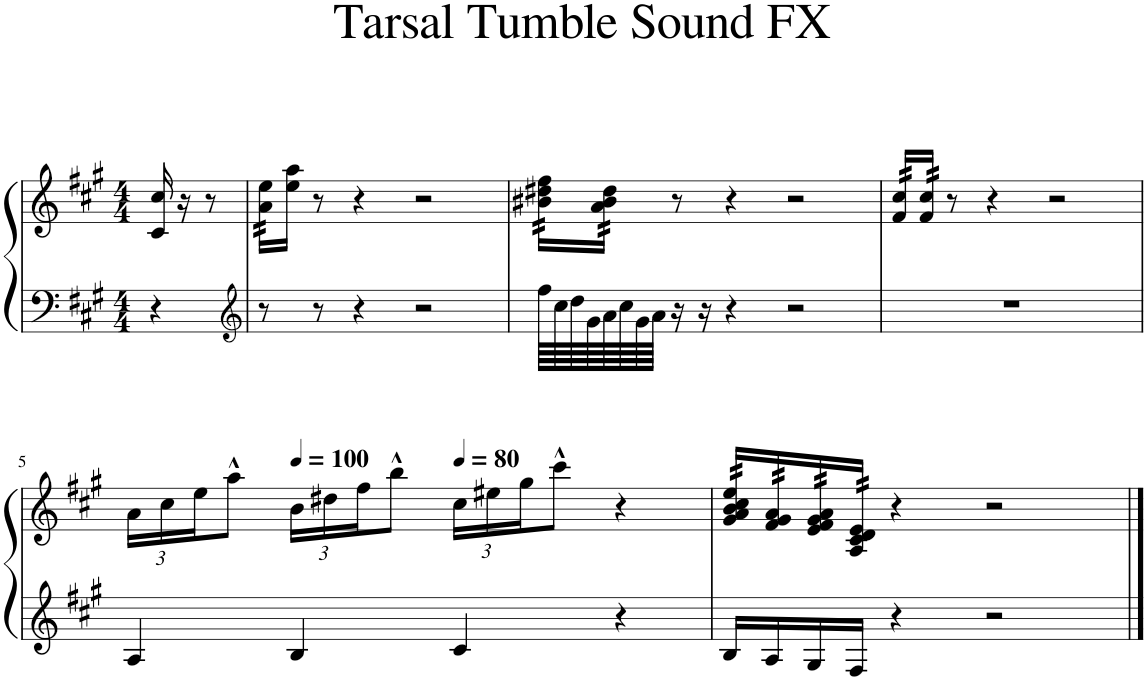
**kern	**kern
*part1	*part1
*staff2	*staff1
*I"Piano	*
*I'Pno.	*
*clefF4	*clefG2
*k[f#c#g#]	*k[f#c#g#]
*M4/4	*M4/4
=1	=1
4r	16c#/ 16cc#/
.	16r
.	8r
=2	=2
*clefG2	*
*	*tremolo
8r	64a\ 64ee\LLLL
.	64a\ 64ee\
.	64a\ 64ee\
.	64a\ 64ee\
*	*Xtremolo
.	16ee\ 16aa\JJ
8r	8r
4r	4r
2r	2r
=3	=3
*	*tremolo
64ff#\LLLL	64b#X\ 64dd#X\ 64ff#\LLLL
64cc#\	64b#X\ 64dd#X\ 64ff#\
64dd\	64b#X\ 64dd#X\ 64ff#\
64g#\	64b#X\ 64dd#X\ 64ff#\
64a\	64a\ 64b#\ 64dd#\
64cc#\	64a\ 64b#\ 64dd#\
64g#\	64a\ 64b#\ 64dd#\
64a\JJJJ	64a\ 64b#\ 64dd#\JJJJ
16r	8r
16r	.
4r	4r
2r	2r
=4	=4
1r	64f#/ 64cc#/LLLL
.	64f#/ 64cc#/
.	64f#/ 64cc#/
.	64f#/ 64cc#/
.	64f#/ 64cc#/
.	64f#/ 64cc#/
.	64f#/ 64cc#/
.	64f#/ 64cc#/JJJJ
*	*Xtremolo
.	8r
.	4r
.	2r
!!LO:LB:g=z
=5	=5
*	*Xbrackettup
4A/	24a\LL
.	24cc#\
.	24ee\J
.	8aa^^\J
*	*MM100
4B/	24b\LL
.	24dd#X\
.	24ff#\J
.	8bb^^\J
*	*MM80
4c#/	24cc#\LL
.	24ee#X\
.	24gg#\J
.	8ccc#^^\J
4r	4r
=6	=6
*	*tremolo
16B/LL	64g#/ 64a/ 64b/ 64cc#/ 64ee/LLLL
.	64g#/ 64a/ 64b/ 64cc#/ 64ee/
.	64g#/ 64a/ 64b/ 64cc#/ 64ee/
.	64g#/ 64a/ 64b/ 64cc#/ 64ee/
16A/	64f#/ 64g#/ 64a/
.	64f#/ 64g#/ 64a/
.	64f#/ 64g#/ 64a/
.	64f#/ 64g#/ 64a/
16G#/	64e/ 64f#/ 64g#/ 64a/
.	64e/ 64f#/ 64g#/ 64a/
.	64e/ 64f#/ 64g#/ 64a/
.	64e/ 64f#/ 64g#/ 64a/
16F#/JJ	64A/ 64c#/ 64d/ 64e/
.	64A/ 64c#/ 64d/ 64e/
.	64A/ 64c#/ 64d/ 64e/
.	64A/ 64c#/ 64d/ 64e/JJJJ
*	*Xtremolo
4r	4r
2r	2r
==	==
*-	*-
